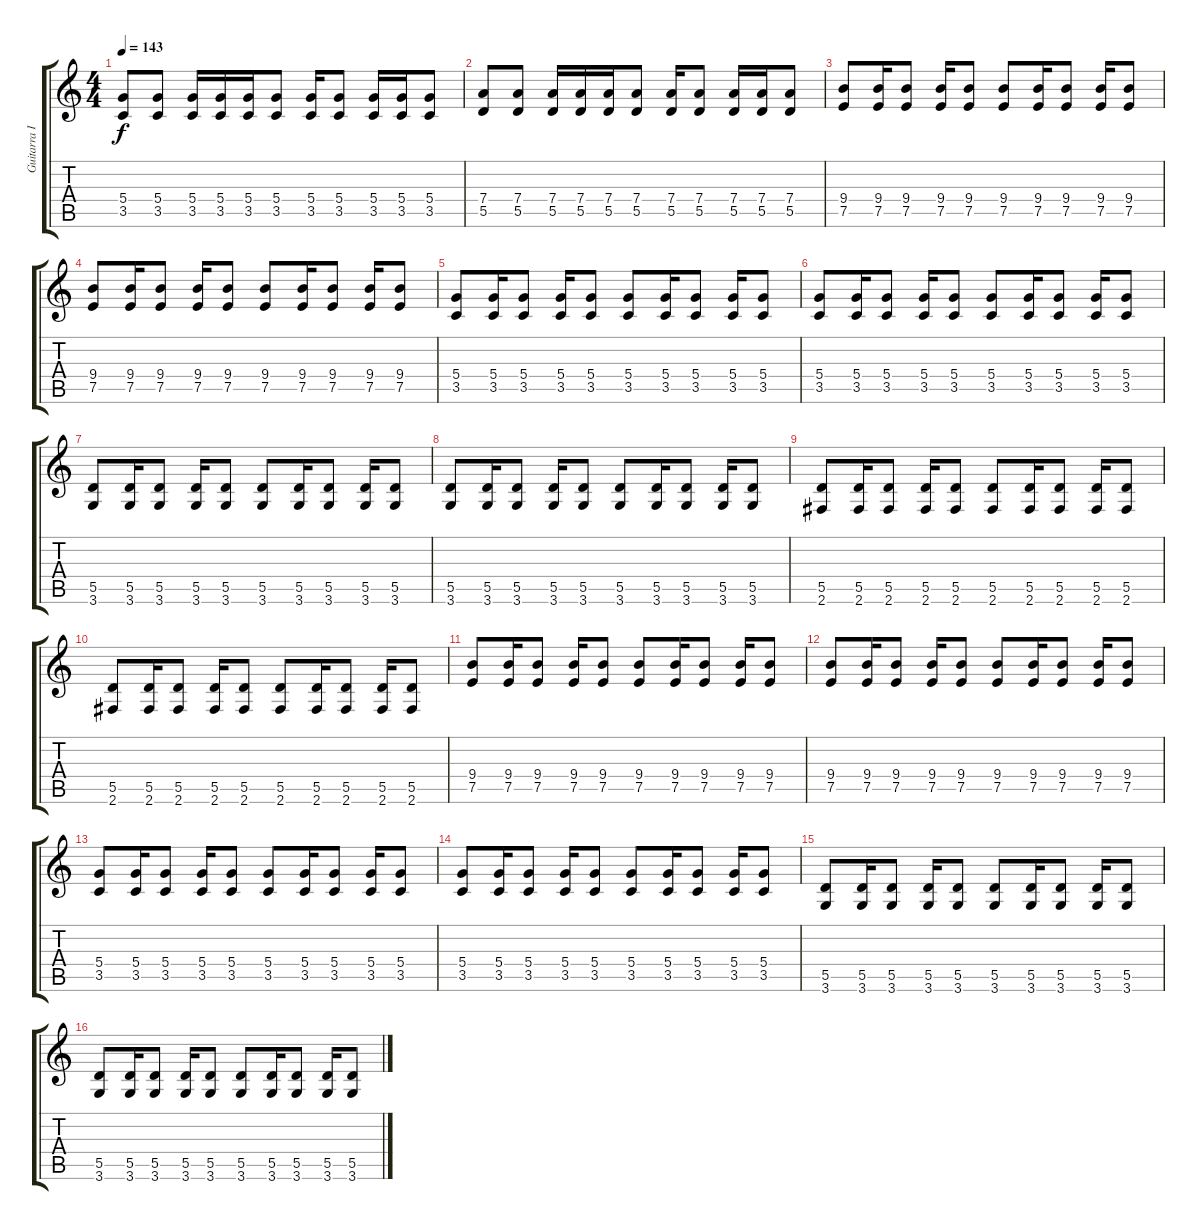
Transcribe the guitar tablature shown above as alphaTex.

\track ("Guitarra II" "Guitarra I") {instrument overdrivenguitar}
\staff {score tabs}
\tuning (E4 B3 G3 D3 A2 E2) {hide}
\ts (4 4)
\tempo 143
\clef g2
\ks c
(5.4 3.5).8{dy f} (5.4 3.5).8 (5.4 3.5).16 (5.4 3.5).16 (5.4 3.5).16 (5.4 3.5).8 (5.4 3.5).16 (5.4 3.5).8 (5.4 3.5).16 (5.4 3.5).16 (5.4 3.5).8 |
(7.4 5.5).8 (7.4 5.5).8 (7.4 5.5).16 (7.4 5.5).16 (7.4 5.5).16 (7.4 5.5).8 (7.4 5.5).16 (7.4 5.5).8 (7.4 5.5).16 (7.4 5.5).16 (7.4 5.5).8 |
(9.4 7.5).8 (9.4 7.5).16 (9.4 7.5).8 (9.4 7.5).16 (9.4 7.5).8 (9.4 7.5).8 (9.4 7.5).16 (9.4 7.5).8 (9.4 7.5).16 (9.4 7.5).8 |
(9.4 7.5).8 (9.4 7.5).16 (9.4 7.5).8 (9.4 7.5).16 (9.4 7.5).8 (9.4 7.5).8 (9.4 7.5).16 (9.4 7.5).8 (9.4 7.5).16 (9.4 7.5).8 |
(5.4 3.5).8 (5.4 3.5).16 (5.4 3.5).8 (5.4 3.5).16 (5.4 3.5).8 (5.4 3.5).8 (5.4 3.5).16 (5.4 3.5).8 (5.4 3.5).16 (5.4 3.5).8 |
(5.4 3.5).8 (5.4 3.5).16 (5.4 3.5).8 (5.4 3.5).16 (5.4 3.5).8 (5.4 3.5).8 (5.4 3.5).16 (5.4 3.5).8 (5.4 3.5).16 (5.4 3.5).8 |
(5.5 3.6).8 (5.5 3.6).16 (5.5 3.6).8 (5.5 3.6).16 (5.5 3.6).8 (5.5 3.6).8 (5.5 3.6).16 (5.5 3.6).8 (5.5 3.6).16 (5.5 3.6).8 |
(5.5 3.6).8 (5.5 3.6).16 (5.5 3.6).8 (5.5 3.6).16 (5.5 3.6).8 (5.5 3.6).8 (5.5 3.6).16 (5.5 3.6).8 (5.5 3.6).16 (5.5 3.6).8 |
(5.5 2.6).8 (5.5 2.6).16 (5.5 2.6).8 (5.5 2.6).16 (5.5 2.6).8 (5.5 2.6).8 (5.5 2.6).16 (5.5 2.6).8 (5.5 2.6).16 (5.5 2.6).8 |
(5.5 2.6).8 (5.5 2.6).16 (5.5 2.6).8 (5.5 2.6).16 (5.5 2.6).8 (5.5 2.6).8 (5.5 2.6).16 (5.5 2.6).8 (5.5 2.6).16 (5.5 2.6).8 |
(9.4 7.5).8 (9.4 7.5).16 (9.4 7.5).8 (9.4 7.5).16 (9.4 7.5).8 (9.4 7.5).8 (9.4 7.5).16 (9.4 7.5).8 (9.4 7.5).16 (9.4 7.5).8 |
(9.4 7.5).8 (9.4 7.5).16 (9.4 7.5).8 (9.4 7.5).16 (9.4 7.5).8 (9.4 7.5).8 (9.4 7.5).16 (9.4 7.5).8 (9.4 7.5).16 (9.4 7.5).8 |
(5.4 3.5).8 (5.4 3.5).16 (5.4 3.5).8 (5.4 3.5).16 (5.4 3.5).8 (5.4 3.5).8 (5.4 3.5).16 (5.4 3.5).8 (5.4 3.5).16 (5.4 3.5).8 |
(5.4 3.5).8 (5.4 3.5).16 (5.4 3.5).8 (5.4 3.5).16 (5.4 3.5).8 (5.4 3.5).8 (5.4 3.5).16 (5.4 3.5).8 (5.4 3.5).16 (5.4 3.5).8 |
(5.5 3.6).8 (5.5 3.6).16 (5.5 3.6).8 (5.5 3.6).16 (5.5 3.6).8 (5.5 3.6).8 (5.5 3.6).16 (5.5 3.6).8 (5.5 3.6).16 (5.5 3.6).8 |
(5.5 3.6).8 (5.5 3.6).16 (5.5 3.6).8 (5.5 3.6).16 (5.5 3.6).8 (5.5 3.6).8 (5.5 3.6).16 (5.5 3.6).8 (5.5 3.6).16 (5.5 3.6).8
